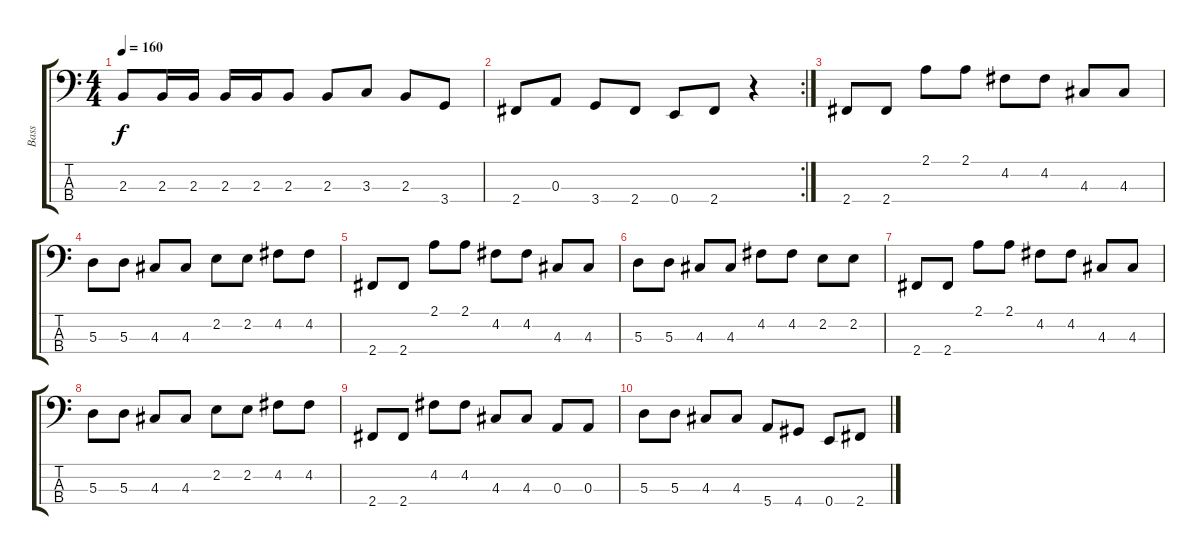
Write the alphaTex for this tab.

\track ("Bass" "Bass") {instrument electricbasspick}
\staff {score tabs}
\tuning (G2 D2 A1 E1) {hide}
\ts (4 4)
\tempo 160
\clef f4
\ks c
2.3.8{dy f} 2.3.16 2.3.16 2.3.16 2.3.16 2.3.8 2.3.8 3.3.8 2.3.8 3.4.8 |
\rc 2
2.4.8 0.3.8 3.4.8 2.4.8 0.4.8 2.4.8 r.4 |
2.4.8 2.4.8 2.1.8 2.1.8 4.2.8 4.2.8 4.3.8 4.3.8 |
5.3.8 5.3.8 4.3.8 4.3.8 2.2.8 2.2.8 4.2.8 4.2.8 |
2.4.8 2.4.8 2.1.8 2.1.8 4.2.8 4.2.8 4.3.8 4.3.8 |
5.3.8 5.3.8 4.3.8 4.3.8 4.2.8 4.2.8 2.2.8 2.2.8 |
2.4.8 2.4.8 2.1.8 2.1.8 4.2.8 4.2.8 4.3.8 4.3.8 |
5.3.8 5.3.8 4.3.8 4.3.8 2.2.8 2.2.8 4.2.8 4.2.8 |
2.4.8 2.4.8 4.2.8 4.2.8 4.3.8 4.3.8 0.3.8 0.3.8 |
5.3.8 5.3.8 4.3.8 4.3.8 5.4.8 4.4.8 0.4.8 2.4.8
